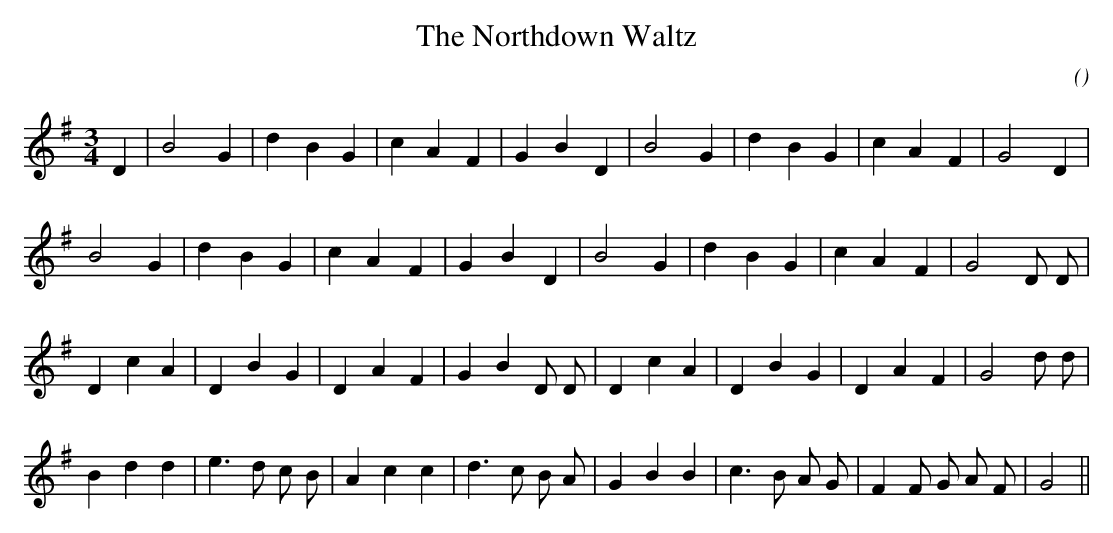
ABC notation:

X:1
T: The Northdown Waltz
C:
O:
M:3/4
K:G
K:G
M:3/4
L:1/16
D4 |B8 G4 |d4 B4 G4 |c4 A4 F4 |G4 B4 D4 |B8 G4 |d4 B4 G4 |c4 A4 F4 |G8 D4 |
B8 G4 |d4 B4 G4 |c4 A4 F4 |G4 B4 D4 |B8 G4 |d4 B4 G4 |c4 A4 F4 |G8 D2 D2 |
D4 c4 A4 |D4 B4 G4 |D4 A4 F4 |G4 B4 D2 D2 |D4 c4 A4 |D4 B4 G4 |D4 A4 F4 |G8 d2 d2 |
B4 d4 d4 |e6 d2 c2 B2 |A4 c4 c4 |d6 c2 B2 A2 |G4 B4 B4 |c6 B2 A2 G2 |F4 F2 G2 A2 F2 |G8 ||
